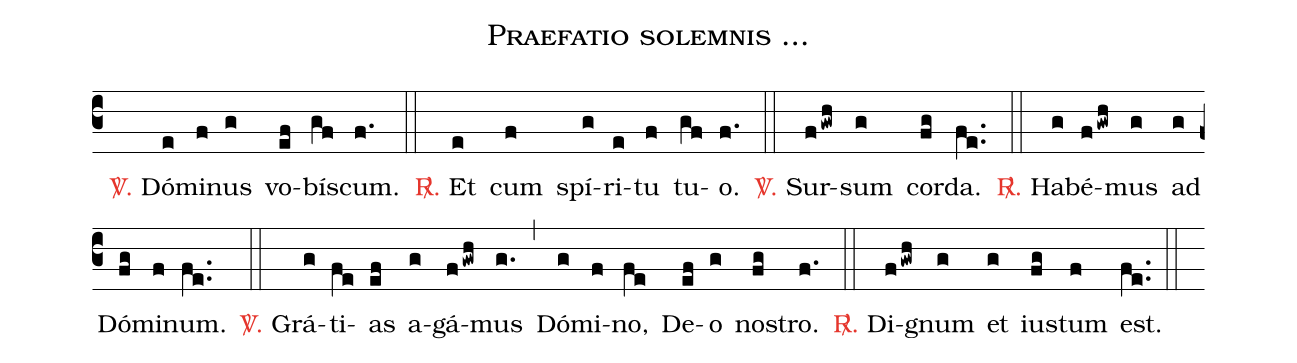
name:Praefatio solemnis ...;
office-part:missa;
%%
(c3) ()

%<c><sp>V/</sp>.</c> Per(c) óm(e)ni(f)a(f) sǽ(g)cu(f)la(f) sæ(e)cu(f)ló(fe)rum.(e.) (::)
%<c><sp>R/</sp>.</c> A(e)men.(ef..) (::)

<c><sp>V/</sp>.</c> Dó(e)mi(f)nus(g) vo(ef)bí(gf)scum.(f.) (::)
<c><sp>R/</sp>.</c> Et(e) cum(f) spí(g)ri(e)tu(f) tu(gf)o.(f.) (::)

<c><sp>V/</sp>.</c> Sur(fgwh)sum(g) cor(fg)da.(fe..) (::)
<c><sp>R/</sp>.</c> Ha(g)bé(fgwh)mus(g) ad(g) Dó(fg)mi(f)num.(fe..) (::)

<c><sp>V/</sp>.</c> Grá(g)ti(fe)as(ef) a(g)gá(fgwh)mus(g.) (,) Dó(g)mi(f)no,(fe) De(ef)o(g) no(fg)stro.(f.) (::)
<c><sp>R/</sp>.</c> Di(fgwh)gnum(g) et(g) ius(fg)tum(f) est.(fe..) (::)
